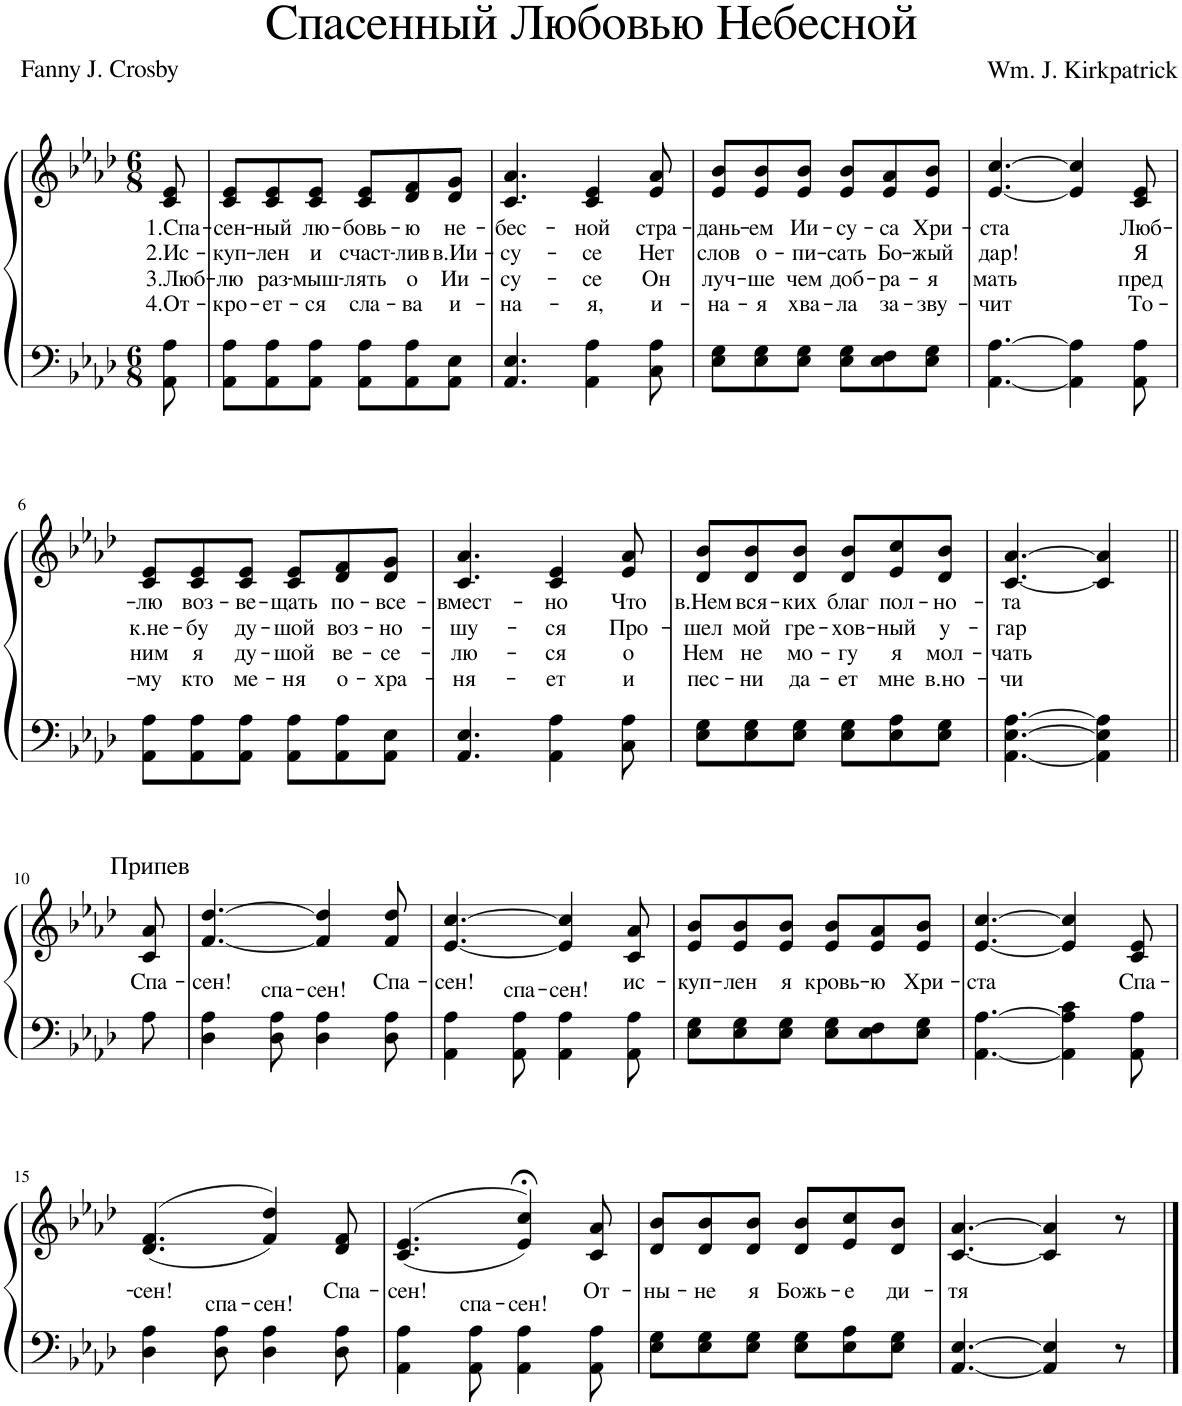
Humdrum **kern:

**kern	**text	**kern	**text	**text	**text	**text
*part1	*part1	*part1	*part1	*part1	*part1	*part1
*staff2	*staff2	*staff1	*staff1	*staff1	*staff1	*staff1
*I"Piano	*	*	*	*	*	*
*I'Pno.	*	*	*	*	*	*
*clefF4	*	*clefG2	*	*	*	*
*k[b-e-a-d-]	*	*k[b-e-a-d-]	*	*	*	*
*M6/8	*	*M6/8	*	*	*	*
=1	=1	=1	=1	=1	=1	=1
!	!	!	!LO:LY:b	!LO:LY:b	!LO:LY:b	!LO:LY:b
8AA-\ 8A-\	.	8c/ 8e-/	1.Спа-	2.Ис-	3.Люб-	4.От-
=2	=2	=2	=2	=2	=2	=2
!	!	!	!LO:LY:b	!LO:LY:b	!LO:LY:b	!LO:LY:b
8AA-\ 8A-\L	.	8c/ 8e-/L	-сен-	-куп-	-лю	-кро-
!	!	!	!LO:LY:b	!LO:LY:b	!LO:LY:b	!LO:LY:b
8AA-\ 8A-\	.	8c/ 8e-/	-ный	-лен	раз-	-ет-
!	!	!	!LO:LY:b	!LO:LY:b	!LO:LY:b	!LO:LY:b
8AA-\ 8A-\J	.	8c/ 8e-/J	лю-	и	-мыш-	-ся
!	!	!	!LO:LY:b	!LO:LY:b	!LO:LY:b	!LO:LY:b
8AA-\ 8A-\L	.	8c/ 8e-/L	-бовь-	счаст-	-лять	сла-
!	!	!	!LO:LY:b	!LO:LY:b	!LO:LY:b	!LO:LY:b
8AA-\ 8A-\	.	8d-/ 8f/	-ю	-лив	о	-ва
!	!	!	!LO:LY:b	!LO:LY:b	!LO:LY:b	!LO:LY:b
8AA-\ 8E-\J	.	8d-/ 8g/J	не-	в.Ии-	Ии-	и-
=3	=3	=3	=3	=3	=3	=3
!	!	!	!LO:LY:b	!LO:LY:b	!LO:LY:b	!LO:LY:b
4.AA-/ 4.E-/	.	4.c/ 4.a-/	-бес-	-су-	-су-	-на-
!	!	!	!LO:LY:b	!LO:LY:b	!LO:LY:b	!LO:LY:b
4AA-\ 4A-\	.	4c/ 4e-/	-ной	-се	-се	-я,
!	!	!	!LO:LY:b	!LO:LY:b	!LO:LY:b	!LO:LY:b
8C\ 8A-\	.	8e-/ 8a-/	стра-	Нет	Он	и-
=4	=4	=4	=4	=4	=4	=4
!	!	!	!LO:LY:b	!LO:LY:b	!LO:LY:b	!LO:LY:b
8E-\ 8G\L	.	8e-/ 8b-/L	-дань-	слов	луч-	-на-
!	!	!	!LO:LY:b	!LO:LY:b	!LO:LY:b	!LO:LY:b
8E-\ 8G\	.	8e-/ 8b-/	-ем	о-	-ше	-я
!	!	!	!LO:LY:b	!LO:LY:b	!LO:LY:b	!LO:LY:b
8E-\ 8G\J	.	8e-/ 8b-/J	Ии-	-пи-	чем	хва-
!	!	!	!LO:LY:b	!LO:LY:b	!LO:LY:b	!LO:LY:b
8E-\ 8G\L	.	8e-/ 8b-/L	-су-	-сать	доб-	-ла
!	!	!	!LO:LY:b	!LO:LY:b	!LO:LY:b	!LO:LY:b
8E-\ 8F\	.	8e-/ 8a-/	-са	Бо-	-ра-	за-
!	!	!	!LO:LY:b	!LO:LY:b	!LO:LY:b	!LO:LY:b
8E-\ 8G\J	.	8e-/ 8b-/J	Хри-	-жый	-я	-зву-
=5	=5	=5	=5	=5	=5	=5
!	!	!	!LO:LY:b	!LO:LY:b	!LO:LY:b	!LO:LY:b
[4.AA-\ [4.A-\	.	[4.e-/ [4.cc/	-ста	дар!	мать	-чит
4AA-\] 4A-\]	.	4e-/] 4cc/]	.	.	.	.
!	!	!	!LO:LY:b	!LO:LY:b	!LO:LY:b	!LO:LY:b
8AA-\ 8A-\	.	8c/ 8e-/	Люб-	Я	пред	То-
!!LO:LB:g=z
=6	=6	=6	=6	=6	=6	=6
!	!	!	!LO:LY:b	!LO:LY:b	!LO:LY:b	!LO:LY:b
8AA-\ 8A-\L	.	8c/ 8e-/L	-лю	к.не-	ним	-му
!	!	!	!LO:LY:b	!LO:LY:b	!LO:LY:b	!LO:LY:b
8AA-\ 8A-\	.	8c/ 8e-/	воз-	-бу	я	кто
!	!	!	!LO:LY:b	!LO:LY:b	!LO:LY:b	!LO:LY:b
8AA-\ 8A-\J	.	8c/ 8e-/J	-ве-	ду-	ду-	ме-
!	!	!	!LO:LY:b	!LO:LY:b	!LO:LY:b	!LO:LY:b
8AA-\ 8A-\L	.	8c/ 8e-/L	-щать	-шой	-шой	-ня
!	!	!	!LO:LY:b	!LO:LY:b	!LO:LY:b	!LO:LY:b
8AA-\ 8A-\	.	8d-/ 8f/	по-	воз-	ве-	о-
!	!	!	!LO:LY:b	!LO:LY:b	!LO:LY:b	!LO:LY:b
8AA-\ 8E-\J	.	8d-/ 8g/J	-все-	-но-	-се-	-хра-
=7	=7	=7	=7	=7	=7	=7
!	!	!	!LO:LY:b	!LO:LY:b	!LO:LY:b	!LO:LY:b
4.AA-/ 4.E-/	.	4.c/ 4.a-/	-вмест-	-шу-	-лю-	-ня-
!	!	!	!LO:LY:b	!LO:LY:b	!LO:LY:b	!LO:LY:b
4AA-\ 4A-\	.	4c/ 4e-/	-но	-ся	-ся	-ет
!	!	!	!LO:LY:b	!LO:LY:b	!LO:LY:b	!LO:LY:b
8C\ 8A-\	.	8e-/ 8a-/	Что	Про-	о	и
=8	=8	=8	=8	=8	=8	=8
!	!	!	!LO:LY:b	!LO:LY:b	!LO:LY:b	!LO:LY:b
8E-\ 8G\L	.	8d-/ 8b-/L	в.Нем	-шел	Нем	пес-
!	!	!	!LO:LY:b	!LO:LY:b	!LO:LY:b	!LO:LY:b
8E-\ 8G\	.	8d-/ 8b-/	вся-	мой	не	-ни
!	!	!	!LO:LY:b	!LO:LY:b	!LO:LY:b	!LO:LY:b
8E-\ 8G\J	.	8d-/ 8b-/J	-ких	гре-	мо-	да-
!	!	!	!LO:LY:b	!LO:LY:b	!LO:LY:b	!LO:LY:b
8E-\ 8G\L	.	8d-/ 8b-/L	благ	-хов-	-гу	-ет
!	!	!	!LO:LY:b	!LO:LY:b	!LO:LY:b	!LO:LY:b
8E-\ 8A-\	.	8e-/ 8cc/	пол-	-ный	я	мне
!	!	!	!LO:LY:b	!LO:LY:b	!LO:LY:b	!LO:LY:b
8E-\ 8G\J	.	8d-/ 8b-/J	-но-	у-	мол-	в.но-
=9	=9	=9	=9	=9	=9	=9
!	!	!	!LO:LY:b	!LO:LY:b	!LO:LY:b	!LO:LY:b
[4.AA-\ [4.E-\ [4.A-\	.	[4.c/ [4.a-/	-та	-гар	-чать	-чи
4AA-\] 4E-\] 4A-\]	.	4c/] 4a-/]	.	.	.	.
!!LO:LB:g=z
=10||	=10||	=10||	=10||	=10||	=10||	=10||
!	!	!LO:TX:a:t=Припев	!	!	!	!
!	!	!	!LO:LY:b	!	!	!
8A-\	.	8c/ 8a-/	Спа-	.	.	.
=11	=11	=11	=11	=11	=11	=11
!	!	!	!LO:LY:b	!	!	!
4D-\ 4A-\	.	[4.f/ [4.dd-/	-сен!	.	.	.
!	!LO:LY:a	!	!	!	!	!
8D-\ 8A-\	спа-	.	.	.	.	.
!	!LO:LY:a	!	!	!	!	!
4D-\ 4A-\	-сен!	4f/] 4dd-/]	.	.	.	.
!	!	!	!LO:LY:b	!	!	!
8D-\ 8A-\	.	8f/ 8dd-/	Спа-	.	.	.
=12	=12	=12	=12	=12	=12	=12
!	!	!	!LO:LY:b	!	!	!
4AA-\ 4A-\	.	[4.e-/ [4.cc/	-сен!	.	.	.
!	!LO:LY:a	!	!	!	!	!
8AA-\ 8A-\	спа-	.	.	.	.	.
!	!LO:LY:a	!	!	!	!	!
4AA-\ 4A-\	-сен!	4e-/] 4cc/]	.	.	.	.
!	!	!	!LO:LY:b	!	!	!
8AA-\ 8A-\	.	8c/ 8a-/	ис-	.	.	.
=13	=13	=13	=13	=13	=13	=13
!	!	!	!LO:LY:b	!	!	!
8E-\ 8G\L	.	8e-/ 8b-/L	-куп-	.	.	.
!	!	!	!LO:LY:b	!	!	!
8E-\ 8G\	.	8e-/ 8b-/	-лен	.	.	.
!	!	!	!LO:LY:b	!	!	!
8E-\ 8G\J	.	8e-/ 8b-/J	я	.	.	.
!	!	!	!LO:LY:b	!	!	!
8E-\ 8G\L	.	8e-/ 8b-/L	кровь-	.	.	.
!	!	!	!LO:LY:b	!	!	!
8E-\ 8F\	.	8e-/ 8a-/	-ю	.	.	.
!	!	!	!LO:LY:b	!	!	!
8E-\ 8G\J	.	8e-/ 8b-/J	Хри-	.	.	.
=14	=14	=14	=14	=14	=14	=14
!	!	!	!LO:LY:b	!	!	!
[4.AA-\ [4.A-\	.	[4.e-/ [4.cc/	-ста	.	.	.
4AA-\] 4A-\] 4c\	.	4e-/] 4cc/]	.	.	.	.
!	!	!	!LO:LY:b	!	!	!
8AA-\ 8A-\	.	8c/ 8e-/	Спа-	.	.	.
!!LO:LB:g=z
=15	=15	=15	=15	=15	=15	=15
!	!	!	!LO:LY:b	!	!	!
4D-\ 4A-\	.	(>(4.d-/ 4.f/	-сен!	.	.	.
!	!LO:LY:a	!	!	!	!	!
8D-\ 8A-\	спа-	.	.	.	.	.
!	!LO:LY:a	!	!	!	!	!
4D-\ 4A-\	-сен!	4f/ 4dd-/))	.	.	.	.
!	!	!	!LO:LY:b	!	!	!
8D-\ 8A-\	.	8d-/ 8f/	Спа-	.	.	.
=16	=16	=16	=16	=16	=16	=16
!	!	!	!LO:LY:b	!	!	!
4AA-\ 4A-\	.	(>(4.c/ 4.e-/	-сен!	.	.	.
!	!LO:LY:a	!	!	!	!	!
8AA-\ 8A-\	спа-	.	.	.	.	.
!	!LO:LY:a	!	!	!	!	!
4AA-\ 4A-\	-сен!	4e-/;< 4cc/;<))	.	.	.	.
!	!	!	!LO:LY:b	!	!	!
8AA-\ 8A-\	.	8c/ 8a-/	От-	.	.	.
=17	=17	=17	=17	=17	=17	=17
!	!	!	!LO:LY:b	!	!	!
8E-\ 8G\L	.	8d-/ 8b-/L	-ны-	.	.	.
!	!	!	!LO:LY:b	!	!	!
8E-\ 8G\	.	8d-/ 8b-/	-не	.	.	.
!	!	!	!LO:LY:b	!	!	!
8E-\ 8G\J	.	8d-/ 8b-/J	я	.	.	.
!	!	!	!LO:LY:b	!	!	!
8E-\ 8G\L	.	8d-/ 8b-/L	Божь-	.	.	.
!	!	!	!LO:LY:b	!	!	!
8E-\ 8A-\	.	8e-/ 8cc/	-е	.	.	.
!	!	!	!LO:LY:b	!	!	!
8E-\ 8G\J	.	8d-/ 8b-/J	ди-	.	.	.
=18	=18	=18	=18	=18	=18	=18
!	!	!	!LO:LY:b	!	!	!
[4.AA-/ [4.E-/	.	[4.c/ [4.a-/	-тя	.	.	.
4AA-/] 4E-/]	.	4c/] 4a-/]	.	.	.	.
8r	.	8r	.	.	.	.
==	==	==	==	==	==	==
*-	*-	*-	*-	*-	*-	*-
